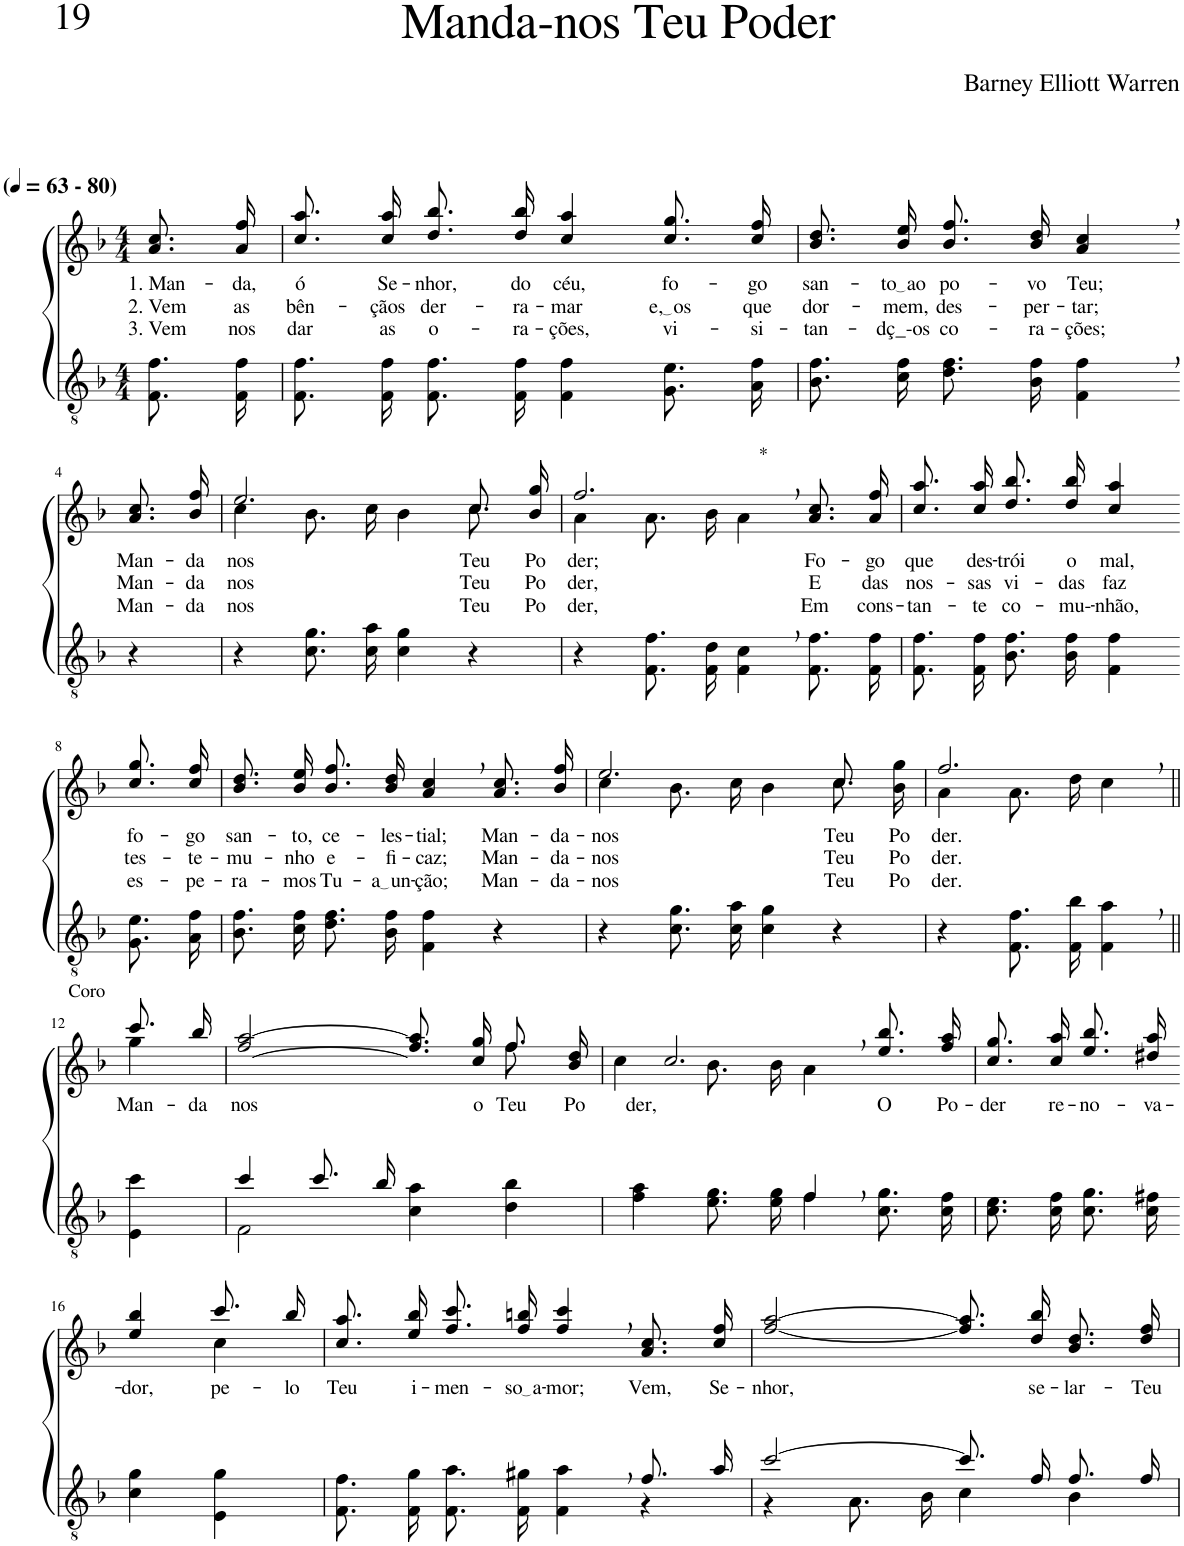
**kern	**kern	**text	**text	**text
*part2	*part1	*part1	*part1	*part1
*staff2	*staff1	*staff1	*staff1	*staff1
*I"Parte III e IV	*I"Parte I e II	*	*	*
*clefGv2	*clefG2	*	*	*
*Trd5c9	*Trd5c9	*	*	*
*k[b-]	*k[b-]	*	*	*
*M4/4	*M4/4	*	*	*
*MM63	*MM63	*	*	*
=1	=1	=1	=1	=1
!	!LO:TX:a:B:t=(	!	!	!
!	!LO:TX:a:B:t=- 80)	!	!	!
!	!	!LO:LY:b	!LO:LY:b	!LO:LY:b
8.F\ 8.f\L	8.a\ 8.cc\L	1. Man-	2. Vem	3. Vem
!	!	!LO:LY:b	!LO:LY:b	!LO:LY:b
16F\ 16f\Jk	16a\ 16ff\Jk	-da,	as	nos
=2	=2	=2	=2	=2
!	!	!LO:LY:b	!LO:LY:b	!LO:LY:b
8.F\ 8.f\L	8.cc\ 8.aa\L	ó	bên-	dar
!	!	!LO:LY:b	!LO:LY:b	!LO:LY:b
16F\ 16f\Jk	16cc\ 16aa\Jk	Se-	-çãos	as
!	!	!LO:LY:b	!LO:LY:b	!LO:LY:b
8.F\ 8.f\L	8.dd\ 8.bb-\L	-nhor,	der-	o-
!	!	!LO:LY:b	!LO:LY:b	!LO:LY:b
16F\ 16f\Jk	16dd\ 16bb-\Jk	do	-ra-	-ra-
!	!	!LO:LY:b	!LO:LY:b	!LO:LY:b
4F\ 4f\	4cc/ 4aa/	céu,	-mar	-ções,
!	!	!LO:LY:b	!LO:LY:b	!LO:LY:b
8.G\ 8.e\L	8.cc\ 8.gg\L	fo-	e, os	vi-
!	!	!LO:LY:b	!LO:LY:b	!LO:LY:b
16A\ 16f\Jk	16cc\ 16ff\Jk	-go	que	-si-
=3	=3	=3	=3	=3
!	!	!LO:LY:b	!LO:LY:b	!LO:LY:b
8.B-\ 8.f\L	8.b-\ 8.dd\L	san-	dor-	-tan-
!	!	!LO:LY:b	!LO:LY:b	!LO:LY:b
16c\ 16f\Jk	16b-\ 16ee\Jk	to ao	-mem,	-dç_-os
!	!	!LO:LY:b	!LO:LY:b	!LO:LY:b
8.d\ 8.f\L	8.b-\ 8.ff\L	po-	des-	co-
!	!	!LO:LY:b	!LO:LY:b	!LO:LY:b
16B-\ 16f\Jk	16b-\ 16dd\Jk	-vo	-per-	-ra-
!	!	!LO:LY:b	!LO:LY:b	!LO:LY:b
4F\, 4f\,	4a/, 4cc/,	Teu;	-tar;	-ções;
!!LO:LB:g=z
=4-	=4-	=4-	=4-	=4-
!	!	!LO:LY:b	!LO:LY:b	!LO:LY:b
4r	8.a\ 8.cc\L	Man-	Man-	Man-
!	!	!LO:LY:b	!LO:LY:b	!LO:LY:b
.	16b-\ 16ff\Jk	-da-	-da-	-da-
=5	=5	=5	=5	=5
*	*^	*	*	*
!	!	!	!LO:LY:b	!LO:LY:b	!LO:LY:b
4r	2.ee/	4cc\	-nos	-nos	-nos
8.c\ 8.g\L	.	8.b-\	.	.	.
16c\ 16a\Jk	.	16cc\	.	.	.
4c\ 4g\	.	4b-\	.	.	.
!	!	!	!LO:LY:b	!LO:LY:b	!LO:LY:b
4r	8.cc\L	8.cc\	Teu	Teu	Teu
!	!	!	!LO:LY:b	!LO:LY:b	!LO:LY:b
.	16b-\ 16gg\Jk	16ryy	Po-	Po-	Po-
=6	=6	=6	=6	=6	=6
!	!	!	!LO:LY:b	!LO:LY:b	!LO:LY:b
4r	2.ff,/	4a\	-der;	-der,	-der,
8.F/ 8.f/L	.	8.a\L	.	.	.
16F/ 16d/Jk	.	16b-\Jk	.	.	.
!	!	!LO:TX:a:t=*	!	!	!
4F\, 4c\,	.	4a\	.	.	.
!	!	!	!LO:LY:b	!LO:LY:b	!LO:LY:b
8.F\ 8.f\L	8.a\ 8.cc\L	4ryy	Fo-	-E	-Em
!	!	!	!LO:LY:b	!LO:LY:b	!LO:LY:b
16F\ 16f\Jk	16a\ 16ff\Jk	.	-go	das	cons-
*	*v	*v	*	*	*
=7	=7	=7	=7	=7
!	!	!LO:LY:b	!LO:LY:b	!LO:LY:b
8.F\ 8.f\L	8.cc\ 8.aa\L	que	nos-	-tan-
!	!	!LO:LY:b	!LO:LY:b	!LO:LY:b
16F\ 16f\Jk	16cc\ 16aa\Jk	des-	-sas	-te
!	!	!LO:LY:b	!LO:LY:b	!LO:LY:b
8.B-\ 8.f\L	8.dd\ 8.bb-\L	-trói	vi-	co-
!	!	!LO:LY:b	!LO:LY:b	!LO:LY:b
16B-\ 16f\Jk	16dd\ 16bb-\Jk	o	-das	-mu--
!	!	!LO:LY:b	!LO:LY:b	!LO:LY:b
4F\ 4f\	4cc/ 4aa/	mal,	faz	-nhão,
!!LO:LB:g=z
=8-	=8-	=8-	=8-	=8-
!	!	!LO:LY:b	!LO:LY:b	!LO:LY:b
8.G\ 8.e\L	8.cc\ 8.gg\L	fo-	tes-	es-
!	!	!LO:LY:b	!LO:LY:b	!LO:LY:b
16A\ 16f\Jk	16cc\ 16ff\Jk	-go	-te-	-pe-
=9	=9	=9	=9	=9
!	!	!LO:LY:b	!LO:LY:b	!LO:LY:b
8.B-\ 8.f\L	8.b-\ 8.dd\L	san-	-mu-	-ra-
!	!	!LO:LY:b	!LO:LY:b	!LO:LY:b
16c\ 16f\Jk	16b-\ 16ee\Jk	-to,	-nho	-mos
!	!	!LO:LY:b	!LO:LY:b	!LO:LY:b
8.d\ 8.f\L	8.b-\ 8.ff\L	ce-	e-	Tu-
!	!	!LO:LY:b	!LO:LY:b	!LO:LY:b
16B-\ 16f\Jk	16b-\ 16dd\Jk	-les-	-fi-	a un
!	!	!LO:LY:b	!LO:LY:b	!LO:LY:b
4F\ 4f\	4a/, 4cc/,	-tial;	-caz;	-ção;
!	!	!LO:LY:b	!LO:LY:b	!LO:LY:b
4r	8.a\ 8.cc\L	Man-	Man-	Man-
!	!	!LO:LY:b	!LO:LY:b	!LO:LY:b
.	16b-\ 16ff\Jk	-da-	-da-	-da-
=10	=10	=10	=10	=10
!	!	!LO:LY:b	!LO:LY:b	!LO:LY:b
*	*^	*	*	*
4r	2.ee/	4cc\	-nos	-nos	-nos
8.c\ 8.g\L	.	8.b-\	.	.	.
16c\ 16a\Jk	.	16cc\	.	.	.
4c\ 4g\	.	4b-\	.	.	.
!	!	!	!LO:LY:b	!LO:LY:b	!LO:LY:b
4r	8.cc\L	8.cc\	Teu	Teu	Teu
!	!	!	!LO:LY:b	!LO:LY:b	!LO:LY:b
.	16b-\ 16gg\Jk	16ryy	Po-	Po-	Po-
=11	=11	=11	=11	=11	=11
!	!	!	!LO:LY:b	!LO:LY:b	!LO:LY:b
4r	2.ff,/	4a\	-der.	der.	-der.
8.F\ 8.f\L	.	8.a\L	.	.	.
16F\ 16b-\Jk	.	16dd\Jk	.	.	.
4F\, 4a\,	.	4cc\	.	.	.
!!LO:LB:g=z	!!
=12||	=12||	=12||	=12||	=12||	=12||
!	!LO:TX:a:t=Coro	!	!	!	!
!	!	!	!LO:LY:b	!	!
4E\ 4cc\	8.ccc/L	4gg\	Man-	.	.
!	!	!	!LO:LY:b	!	!
.	16bb-/Jk	.	-da-	.	.
=13	=13	=13	=13	=13	=13
*^	*	*	*	*	*
!	!	!	!	!LO:LY:b	!	!
4cc/	2F\	2.ryy	[2ff/ [2aa/	-nos	.	.
8.cc/L	.	.	.	.	.	.
16b-/Jk	.	.	.	.	.	.
2ryy	4c\ 4a\	.	8.ff]\ 8.aa]\L	.	.	.
!	!	!	!	!LO:LY:b	!	!
.	.	.	16cc\ 16gg\Jk	o	.	.
!	!	!	!	!LO:LY:b	!	!
.	4d\ 4b-\	8.ff\	8.ff\L	-Teu	.	.
!	!	!	!	!LO:LY:b	!	!
.	.	16ryy	16b-\ 16dd\Jk	Po-	.	.
=14	=14	=14	=14	=14	=14	=14
!	!	!	!	!LO:LY:b	!	!
2ryy	4f\ 4a\	2.cc,/	4cc\	-der,	.	.
.	8.e\ 8.g\L	.	8.b-\L	.	.	.
.	16e\ 16g\Jk	.	16b-\Jk	.	.	.
4f,/	4f\	.	4a\	.	.	.
!	!	!	!	!LO:LY:b	!	!
4ryy	8.c\ 8.g\L	8.ee\ 8.bb-\L	4ryy	O	.	.
!	!	!	!	!LO:LY:b	!	!
.	16c\ 16f\Jk	16ff\ 16aa\Jk	.	Po-	.	.
*	*	*v	*v	*	*	*
=15	=15	=15	=15	=15	=15
!	!	!	!LO:LY:b	!	!
*v	*v	*	*	*	*
8.c\ 8.e\L	8.cc\ 8.gg\L	-der	.	.
!	!	!LO:LY:b	!	!
16c\ 16f\Jk	16cc\ 16aa\Jk	re-	.	.
!	!	!LO:LY:b	!	!
8.c\ 8.g\L	8.ee\ 8.bb-\L	-no-	.	.
!	!	!LO:LY:b	!	!
16c\ 16f#X\Jk	16dd#X\ 16aa\Jk	-va-	.	.
!!LO:LB:g=z
=16-	=16-	=16-	=16-	=16-
!	!	!LO:LY:b	!	!
*	*^	*	*	*
4c\ 4g\	4ee/ 4bb-/	4ryy	-dor,	.	.
!	!	!	!LO:LY:b	!	!
4E\ 4g\	8.ccc/L	4cc\	pe-	.	.
!	!	!	!LO:LY:b	!	!
.	16bb-/Jk	.	-lo	.	.
*	*v	*v	*	*	*
=17	=17	=17	=17	=17
*^	*	*	*	*
!	!	!	!LO:LY:b	!	!
2.ryy	8.F\ 8.f\L	8.cc\ 8.aa\L	Teu	.	.
!	!	!	!LO:LY:b	!	!
.	16F\ 16g\Jk	16ee\ 16bb-\Jk	i-	.	.
!	!	!	!LO:LY:b	!	!
.	8.F\ 8.a\L	8.ff\ 8.ccc\L	-men-	.	.
!	!	!	!LO:LY:b	!	!
.	16F\ 16g#X\Jk	16ff\ 16bbn\Jk	so a	.	.
!	!	!	!LO:LY:b	!	!
.	4F\ 4a\	4ff/, 4ccc/,	-mor;	.	.
!	!	!	!LO:LY:b	!	!
8.f/L	4r	8.a\ 8.cc\L	Vem,	.	.
!	!	!	!LO:LY:b	!	!
16a/Jk	.	16cc\ 16ff\Jk	Se-	.	.
=18	=18	=18	=18	=18	=18
!	!	!	!LO:LY:b	!	!
[2cc/	4r	[2ff/ [2aa/	-nhor,	.	.
.	8.A\L	.	.	.	.
.	16B-\Jk	.	.	.	.
8.cc/L]	4c\	8.ff]\ 8.aa]\L	.	.	.
!	!	!	!LO:LY:b	!	!
16f/Jk	.	16dd\ 16bb-\Jk	se-	.	.
!	!	!	!LO:LY:b	!	!
8.f/L	4B-\	8.b-\ 8.dd\L	-lar-	.	.
!	!	!	!LO:LY:b	!	!
16f/Jk	.	16dd\ 16ff\Jk	-Teu	.	.
*v	*v	*	*	*	*
=	=	=	=	=
*-	*-	*-	*-	*-
